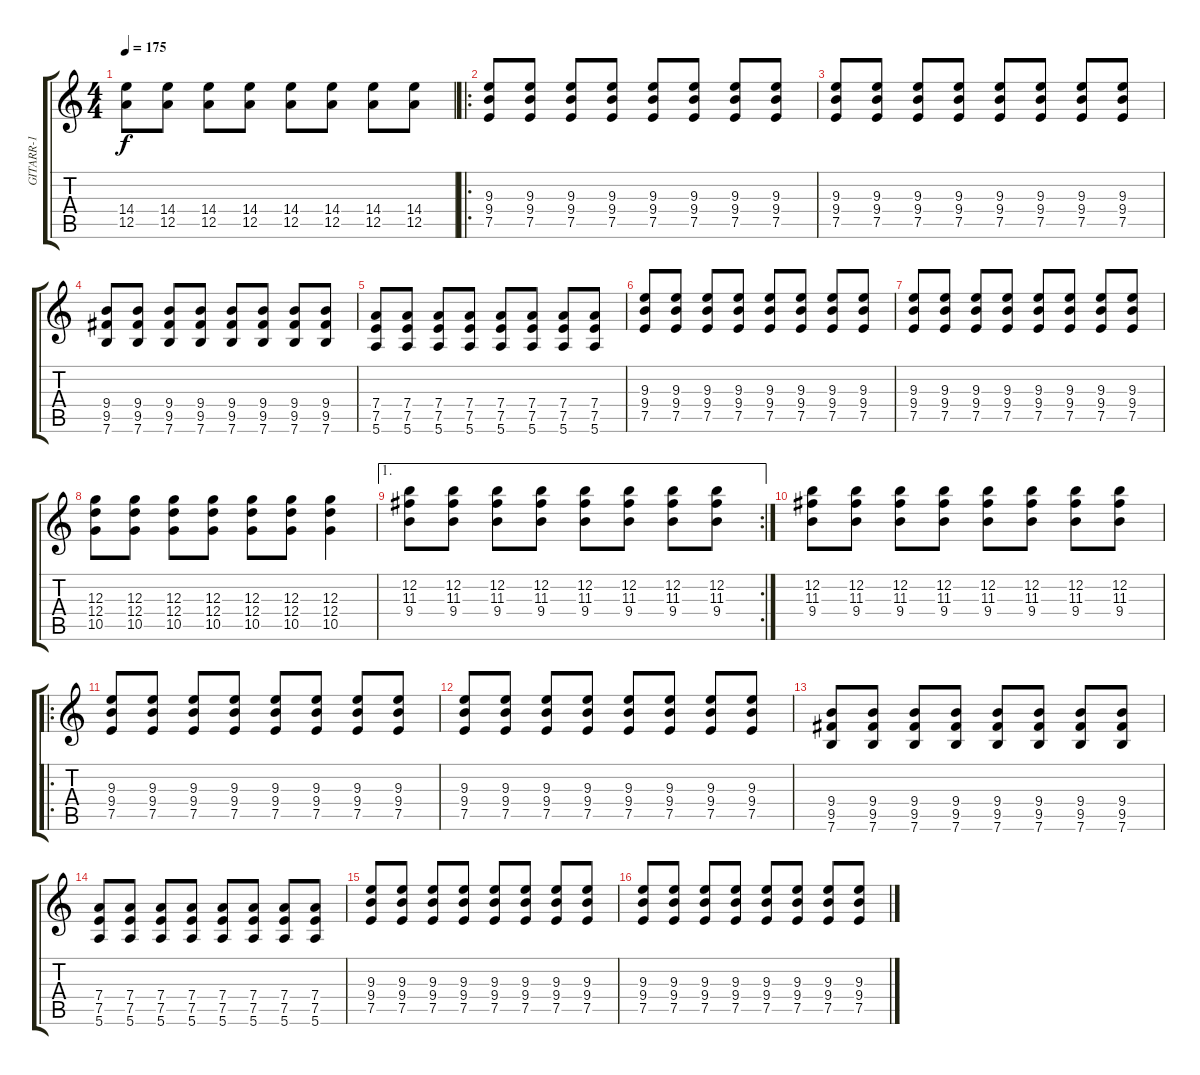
\track ("GITARR-1" "GITARR-1") {instrument distortionguitar}
\staff {score tabs}
\tuning (E4 B3 G3 D3 A2 E2) {hide}
\ts (4 4)
\tempo 175
\clef g2
\ks c
(14.4 12.5).8{dy f} (14.4 12.5).8 (14.4 12.5).8 (14.4 12.5).8 (14.4 12.5).8 (14.4 12.5).8 (14.4 12.5).8 (14.4 12.5).8 |
\ro
(9.3 9.4 7.5).8 (9.3 9.4 7.5).8 (9.3 9.4 7.5).8 (9.3 9.4 7.5).8 (9.3 9.4 7.5).8 (9.3 9.4 7.5).8 (9.3 9.4 7.5).8 (9.3 9.4 7.5).8 |
(9.3 9.4 7.5).8 (9.3 9.4 7.5).8 (9.3 9.4 7.5).8 (9.3 9.4 7.5).8 (9.3 9.4 7.5).8 (9.3 9.4 7.5).8 (9.3 9.4 7.5).8 (9.3 9.4 7.5).8 |
(9.4 9.5 7.6).8 (9.4 9.5 7.6).8 (9.4 9.5 7.6).8 (9.4 9.5 7.6).8 (9.4 9.5 7.6).8 (9.4 9.5 7.6).8 (9.4 9.5 7.6).8 (9.4 9.5 7.6).8 |
(7.4 7.5 5.6).8 (7.4 7.5 5.6).8 (7.4 7.5 5.6).8 (7.4 7.5 5.6).8 (7.4 7.5 5.6).8 (7.4 7.5 5.6).8 (7.4 7.5 5.6).8 (7.4 7.5 5.6).8 |
(9.3 9.4 7.5).8 (9.3 9.4 7.5).8 (9.3 9.4 7.5).8 (9.3 9.4 7.5).8 (9.3 9.4 7.5).8 (9.3 9.4 7.5).8 (9.3 9.4 7.5).8 (9.3 9.4 7.5).8 |
(9.3 9.4 7.5).8 (9.3 9.4 7.5).8 (9.3 9.4 7.5).8 (9.3 9.4 7.5).8 (9.3 9.4 7.5).8 (9.3 9.4 7.5).8 (9.3 9.4 7.5).8 (9.3 9.4 7.5).8 |
(12.3 12.4 10.5).8 (12.3 12.4 10.5).8 (12.3 12.4 10.5).8 (12.3 12.4 10.5).8 (12.3 12.4 10.5).8 (12.3 12.4 10.5).8 (12.3 12.4 10.5).4 |
\ae 1
\rc 2
(12.2 11.3 9.4).8 (12.2 11.3 9.4).8 (12.2 11.3 9.4).8 (12.2 11.3 9.4).8 (12.2 11.3 9.4).8 (12.2 11.3 9.4).8 (12.2 11.3 9.4).8 (12.2 11.3 9.4).8 |
(12.2 11.3 9.4).8 (12.2 11.3 9.4).8 (12.2 11.3 9.4).8 (12.2 11.3 9.4).8 (12.2 11.3 9.4).8 (12.2 11.3 9.4).8 (12.2 11.3 9.4).8 (12.2 11.3 9.4).8 |
\ro
(9.3 9.4 7.5).8 (9.3 9.4 7.5).8 (9.3 9.4 7.5).8 (9.3 9.4 7.5).8 (9.3 9.4 7.5).8 (9.3 9.4 7.5).8 (9.3 9.4 7.5).8 (9.3 9.4 7.5).8 |
(9.3 9.4 7.5).8 (9.3 9.4 7.5).8 (9.3 9.4 7.5).8 (9.3 9.4 7.5).8 (9.3 9.4 7.5).8 (9.3 9.4 7.5).8 (9.3 9.4 7.5).8 (9.3 9.4 7.5).8 |
(9.4 9.5 7.6).8 (9.4 9.5 7.6).8 (9.4 9.5 7.6).8 (9.4 9.5 7.6).8 (9.4 9.5 7.6).8 (9.4 9.5 7.6).8 (9.4 9.5 7.6).8 (9.4 9.5 7.6).8 |
(7.4 7.5 5.6).8 (7.4 7.5 5.6).8 (7.4 7.5 5.6).8 (7.4 7.5 5.6).8 (7.4 7.5 5.6).8 (7.4 7.5 5.6).8 (7.4 7.5 5.6).8 (7.4 7.5 5.6).8 |
(9.3 9.4 7.5).8 (9.3 9.4 7.5).8 (9.3 9.4 7.5).8 (9.3 9.4 7.5).8 (9.3 9.4 7.5).8 (9.3 9.4 7.5).8 (9.3 9.4 7.5).8 (9.3 9.4 7.5).8 |
(9.3 9.4 7.5).8 (9.3 9.4 7.5).8 (9.3 9.4 7.5).8 (9.3 9.4 7.5).8 (9.3 9.4 7.5).8 (9.3 9.4 7.5).8 (9.3 9.4 7.5).8 (9.3 9.4 7.5).8
